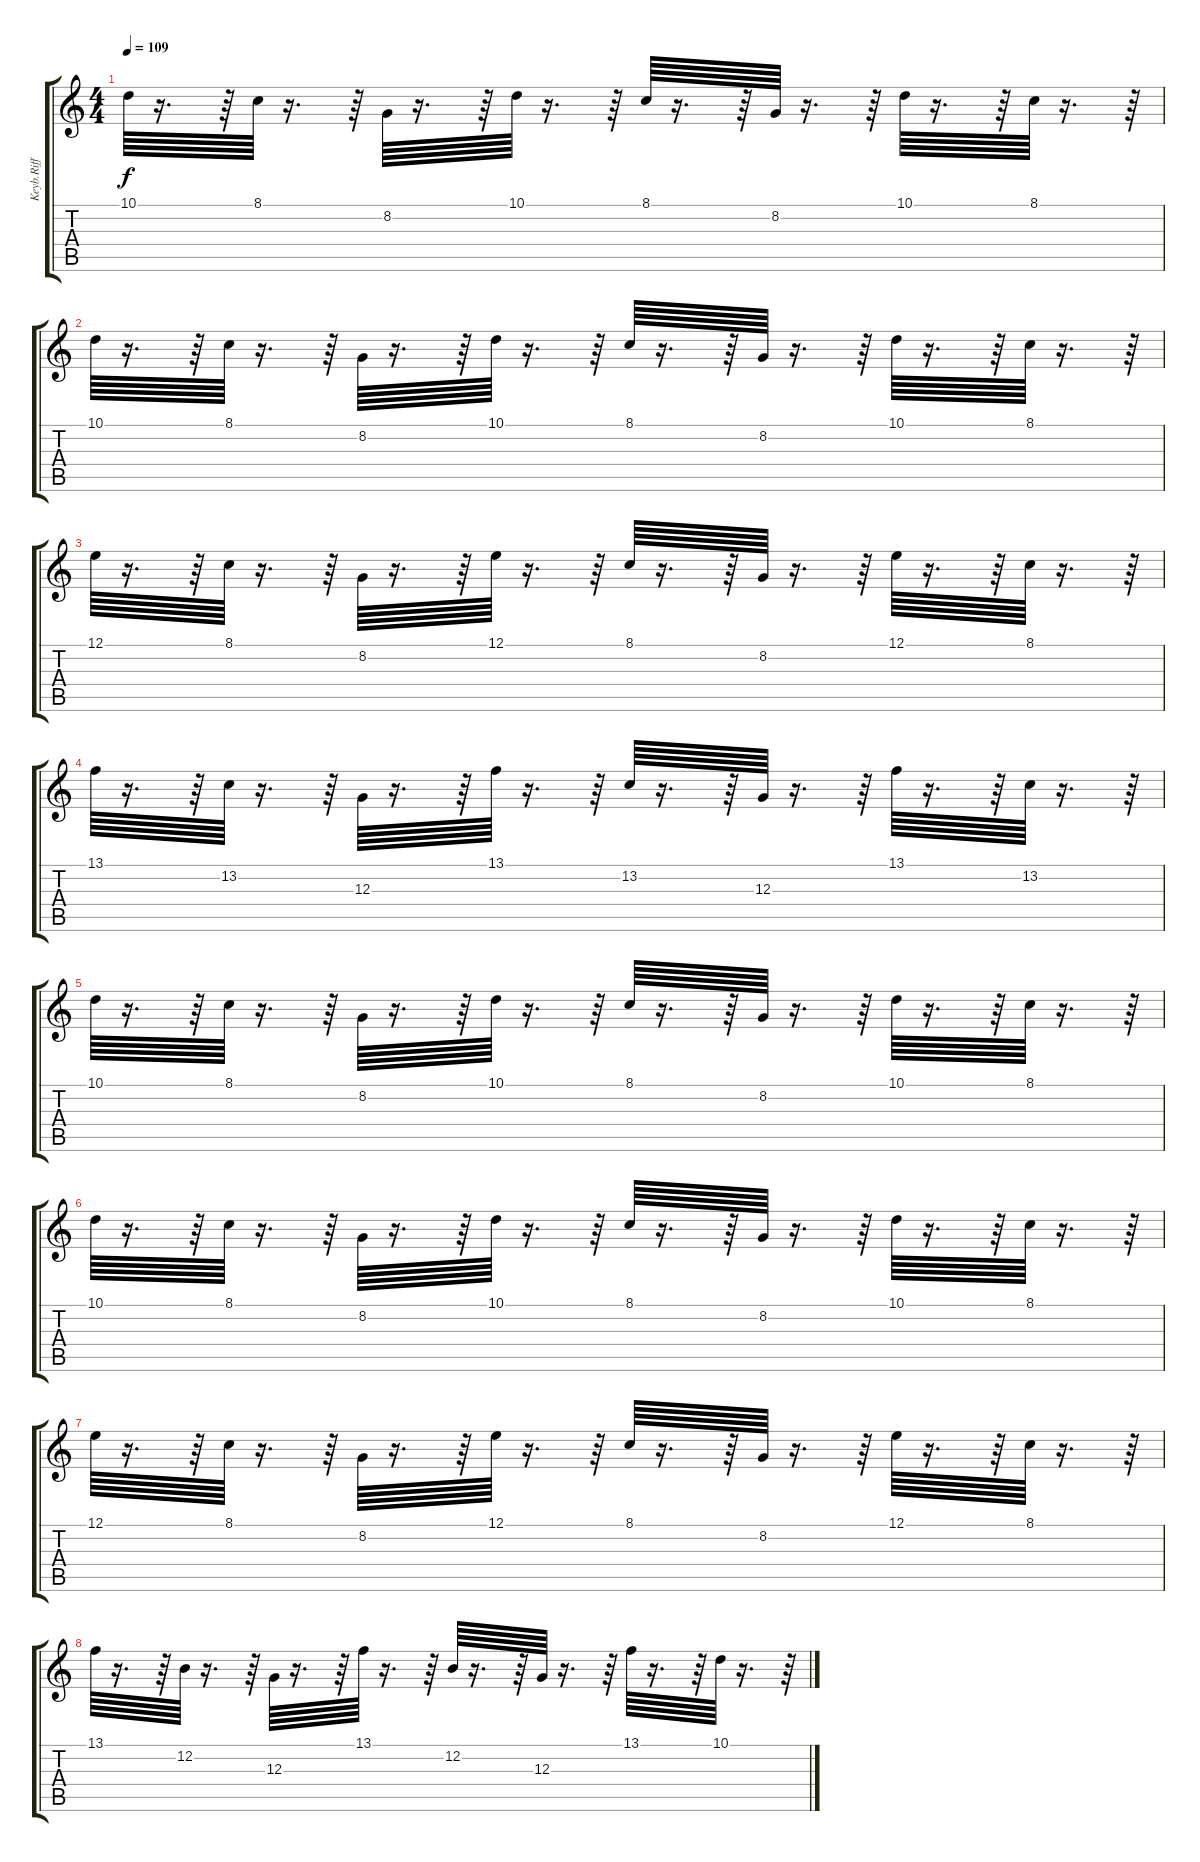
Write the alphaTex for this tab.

\track ("Keyb.Riff" "Keyb.Riff") {instrument fx4atmosphere}
\staff {score tabs}
\tuning (E4 B3 G3 D3 A2 E2) {hide}
\ts (4 4)
\tempo 109
\clef g2
\ks c
10.1.64{dy f} r.16{d} r.64 8.1.64 r.16{d} r.64 8.2.64 r.16{d} r.64 10.1.64 r.16{d} r.64 8.1.64 r.16{d} r.64 8.2.64 r.16{d} r.64 10.1.64 r.16{d} r.64 8.1.64 r.16{d} r.64 |
10.1.64 r.16{d} r.64 8.1.64 r.16{d} r.64 8.2.64 r.16{d} r.64 10.1.64 r.16{d} r.64 8.1.64 r.16{d} r.64 8.2.64 r.16{d} r.64 10.1.64 r.16{d} r.64 8.1.64 r.16{d} r.64 |
12.1.64 r.16{d} r.64 8.1.64 r.16{d} r.64 8.2.64 r.16{d} r.64 12.1.64 r.16{d} r.64 8.1.64 r.16{d} r.64 8.2.64 r.16{d} r.64 12.1.64 r.16{d} r.64 8.1.64 r.16{d} r.64 |
13.1.64 r.16{d} r.64 13.2.64 r.16{d} r.64 12.3.64 r.16{d} r.64 13.1.64 r.16{d} r.64 13.2.64 r.16{d} r.64 12.3.64 r.16{d} r.64 13.1.64 r.16{d} r.64 13.2.64 r.16{d} r.64 |
10.1.64 r.16{d} r.64 8.1.64 r.16{d} r.64 8.2.64 r.16{d} r.64 10.1.64 r.16{d} r.64 8.1.64 r.16{d} r.64 8.2.64 r.16{d} r.64 10.1.64 r.16{d} r.64 8.1.64 r.16{d} r.64 |
10.1.64 r.16{d} r.64 8.1.64 r.16{d} r.64 8.2.64 r.16{d} r.64 10.1.64 r.16{d} r.64 8.1.64 r.16{d} r.64 8.2.64 r.16{d} r.64 10.1.64 r.16{d} r.64 8.1.64 r.16{d} r.64 |
12.1.64 r.16{d} r.64 8.1.64 r.16{d} r.64 8.2.64 r.16{d} r.64 12.1.64 r.16{d} r.64 8.1.64 r.16{d} r.64 8.2.64 r.16{d} r.64 12.1.64 r.16{d} r.64 8.1.64 r.16{d} r.64 |
13.1.64 r.16{d} r.64 12.2.64 r.16{d} r.64 12.3.64 r.16{d} r.64 13.1.64 r.16{d} r.64 12.2.64 r.16{d} r.64 12.3.64 r.16{d} r.64 13.1.64 r.16{d} r.64 10.1.64 r.16{d} r.64
